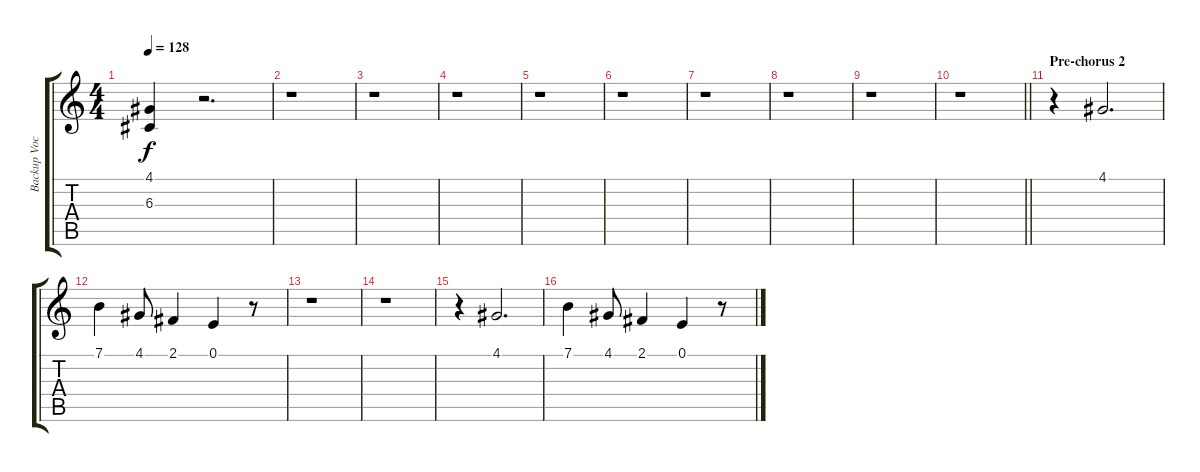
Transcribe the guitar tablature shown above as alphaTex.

\track ("Backup Vocals" "Backup Voc") {instrument choiraahs}
\staff {score tabs}
\tuning (E4 B3 G3 D3 A2 E2) {hide}
\ts (4 4)
\tempo 128
\clef g2
\ks c
(4.1{t} 6.3{t}).4{dy f} r.2{d} |
r.1 |
r.1 |
r.1 |
r.1 |
r.1 |
r.1 |
r.1 |
r.1 |
\barLineRight lightlight
r.1 |
\section ("" "Pre-chorus 2")
r.4 4.1.2{d} |
7.1.4 4.1.8 2.1.4 0.1.4 r.8 |
r.1 |
r.1 |
r.4 4.1.2{d} |
7.1.4 4.1.8 2.1.4 0.1.4 r.8
